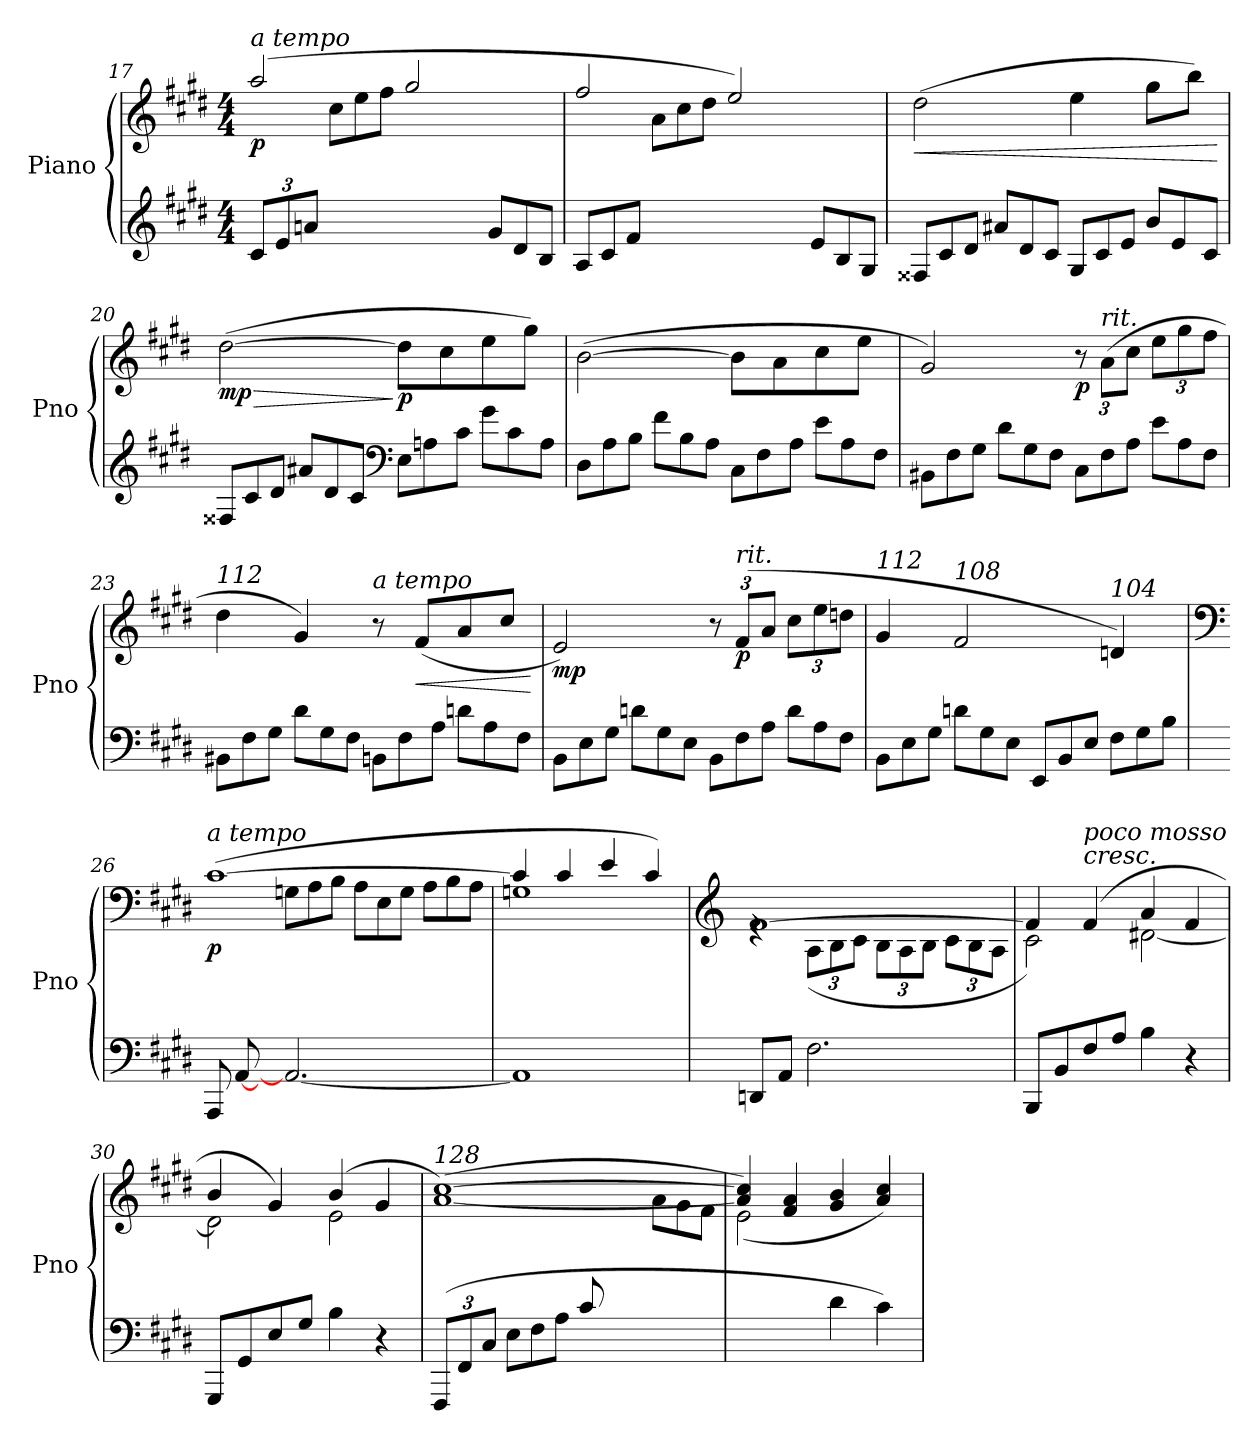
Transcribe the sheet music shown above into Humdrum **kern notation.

**kern	**kern	**dynam
*part1	*part1	*part1
*staff2	*staff1	*staff1/2
*I"Piano	*	*
*I'Pno	*	*
!!LO:LB:g=z
*clefG2	*clefG2	*
*k[f#c#g#d#]	*k[f#c#g#d#]	*
*M4/4	*M4/4	*
*Xbrackettup	*	*
=17	=17	=17
*	*^	*
!	!LO:TX:a:i:t=a tempo	!	!
!	!	!	!LO:DY:b
12c#/L	(>2aa/	4ryy	p
12e/	.	.	.
12an/J	.	.	.
*	*	*Xtuplet	*
4ryy	.	12cc#\L	.
.	.	12ee\	.
.	.	12ff#\J	.
4ryy	2gg#/	12gg#\Lyy	.
.	.	12dd#\	.
.	.	12b\J	.
*Xtuplet	*	*	*
12g#/L	.	4ryy	.
12d#/	.	.	.
12B/J	.	.	.
=18	=18	=18	=18
12A/L	2ff#/	4ryy	.
12c#/	.	.	.
12f#/J	.	.	.
4ryy	.	12a\L	.
.	.	12cc#\	.
.	.	12dd#\J	.
4ryy	2ee/)	12ee\Lyy	.
.	.	12b\	.
.	.	12g#\J	.
12e/L	.	4ryy	.
12B/	.	.	.
12G#/J	.	.	.
*	*v	*v	*
=19	=19	=19
!	!	!LO:HP:b
12F##X/L	(>2dd#\	<
12c#/	.	.
12d#/J	.	.
12a#X/L	.	.
12d#/	.	.
12c#/J	.	.
12G#/L	4ee\	.
12c#/	.	.
12e/J	.	.
12b/L	8gg#\L	.
12e/	.	.
.	8bb\J)	.
12c#/J	.	.
.	.	[
=20	=20	=20
!	!	!LO:HP:b
!	!	!LO:DY:n=1:b
12F##X/L	(>[2dd#\	> mp
12c#/	.	.
12d#/J	.	.
12a#X/L	.	.
12d#/	.	.
12c#/J	.	.
*clefF4	*	*
!	!	!LO:DY:n=2:b
12E\L	8dd#\L]	] p
12An\	.	.
.	8cc#\	.
12c#\J	.	.
12g#\L	8ee\	.
12c#\	.	.
.	8gg#\J)	.
12A\J	.	.
!!LO:PB:g=z
=21	=21	=21
12D#\L	(>[2b\	.
12A\	.	.
12B\J	.	.
12f#\L	.	.
12B\	.	.
12A\J	.	.
12C#\L	8b\L]	.
12F#\	.	.
.	8a\	.
12A\J	.	.
12e\L	8cc#\	.
12A\	.	.
.	8ee\J	.
12F#\J	.	.
=22	=22	=22
12BB#X\L	2g#/)	.
12F#\	.	.
12G#\J	.	.
12d#\L	.	.
12G#\	.	.
12F#\J	.	.
*	*tuplet	*
*	*Xbrackettup	*
!	!	!LO:DY:b
12C#\L	12r	p
!	!LO:TX:a:i:t=rit.	!
12F#\	(>12a\L	.
12A\J	12cc#\J	.
12e\L	12ee\L	.
12A\	12gg#\	.
12F#\J	12ff#\J	.
=23	=23	=23
!	!LO:TX:a:i:t=112	!
12BB#X\L	4dd#\	.
12F#\	.	.
12G#\J	.	.
12d#\L	4g#/)	.
12G#\	.	.
12F#\J	.	.
!	!LO:TX:a:i:t=a tempo	!
12BBn\L	8r	.
12F#\	.	.
!	!	!LO:HP:b
.	(<8f#/L	<
12A\J	.	.
12dn\L	8a/	.
12A\	.	.
.	8cc#/J	.
12F#\J	.	.
.	.	[
=24	=24	=24
!	!	!LO:DY:b
12BB\L	2e/)	mp
12E\	.	.
12G#\J	.	.
12dn\L	.	.
12G#\	.	.
12E\J	.	.
12BB\L	12r	.
!	!LO:TX:a:i:t=rit.	!
!	!	!LO:DY:b
12F#\	(>12f#/L	p
12A\J	12a/J	.
12d\L	12cc#\L	.
12A\	12ee\	.
12F#\J	12ddn\J	.
!!LO:LB:g=z
=25	=25	=25
!	!LO:TX:a:i:t=112	!
12BB\L	4g#/	.
12E\	.	.
12G#\J	.	.
!	!LO:TX:a:i:t=108	!
12dn\L	2f#/	.
12G#\	.	.
12E\J	.	.
12EE/L	.	.
12BB/	.	.
12E/J	.	.
!	!LO:TX:a:i:t=104	!
12F#\L	4dn/)	.
12G#\	.	.
12B\J	.	.
=26	=26	=26
*	*clefF4	*
*	*^	*
*	*	*^	*
!	!LO:TX:a:i:t=a tempo	!	!	!
!	!	!	!	!LO:DY:b
12AAA/L	(>[1c#	4ryy	6ryy	p
[12AA/	.	.	.	.
12ryy	.	.	12E\J	.
*	*	*Xtuplet	*	*
2.AA/_	.	12Gn\L	2.ryy	.
.	.	12A\	.	.
.	.	12B\J	.	.
.	.	12A\L	.	.
.	.	12E\	.	.
.	.	12G\J	.	.
.	.	12A\L	.	.
.	.	12B\	.	.
.	.	12A\J	.	.
*	*	*v	*v	*
=27	=27	=27	=27
1AA]	4c#/]	1Gn	.
.	4c#/	.	.
.	4e/	.	.
.	4c#/)	.	.
=28	=28	=28	=28
*	*clefG2	*	*
8DDn/L	[1f#	4re	.
8AA/J	.	.	.
*	*	*tuplet	*
2.F#\	.	(<12A\L	.
.	.	12B\	.
.	.	12c#\J	.
.	.	12B\L	.
.	.	12A\	.
.	.	12B\J	.
.	.	12c#\L	.
.	.	12B\	.
.	.	12A\J	.
!!LO:LB:g=z	!!
=29	=29	=29	=29
8BBB/L	4f#/]	2c#\)	.
8BB/	.	.	.
!	!LO:TX:a:i:t=cresc.	!	!
!	!LO:TX:a:i:t=poco mosso	!	!
8F#/	(>4f#/	.	.
8A/J	.	.	.
4B\	4a/	[2d#X\	.
4r	4f#/	.	.
=30	=30	=30	=30
8GGG#/L	4b/	2d#\]	.
8GG#/	.	.	.
8E/	4g#/)	.	.
8G#/J	.	.	.
4B\	(>4b/	2e\	.
4r	4g#/	.	.
*	*v	*v	*
=31	=31	=31
*tuplet	*	*
*	*^	*
*	*	*^	*
!	!LO:TX:a:i:t=128	!	!	!
(<12FFF#/L	(>[1a [1cc#)	2.ryy	12%7ryy	.
12FF#/	.	.	.	.
12C#/J	.	.	.	.
*Xtuplet	*	*	*	*
12E\L	.	.	.	.
12F#\	.	.	.	.
12A\J	.	.	.	.
12c#/L	.	.	.	.
6ryy	.	.	12e\	.
.	.	.	12f#\J	.
*	*	*Xtuplet	*	*
4ryy	.	12a\L	4ryy	.
.	.	12g#\	.	.
.	.	12f#\J	.	.
*	*	*v	*v	*
=32	=32	=32	=32
2ryy	4a/] 4cc#/]	(<2e\)	.
.	4f#/ 4a/	.	.
4d#\	4g#/ 4b/	2ryy	.
4c#\)	4a/ 4cc#/)	.	.
*	*v	*v	*
=	=	=
*-	*-	*-
